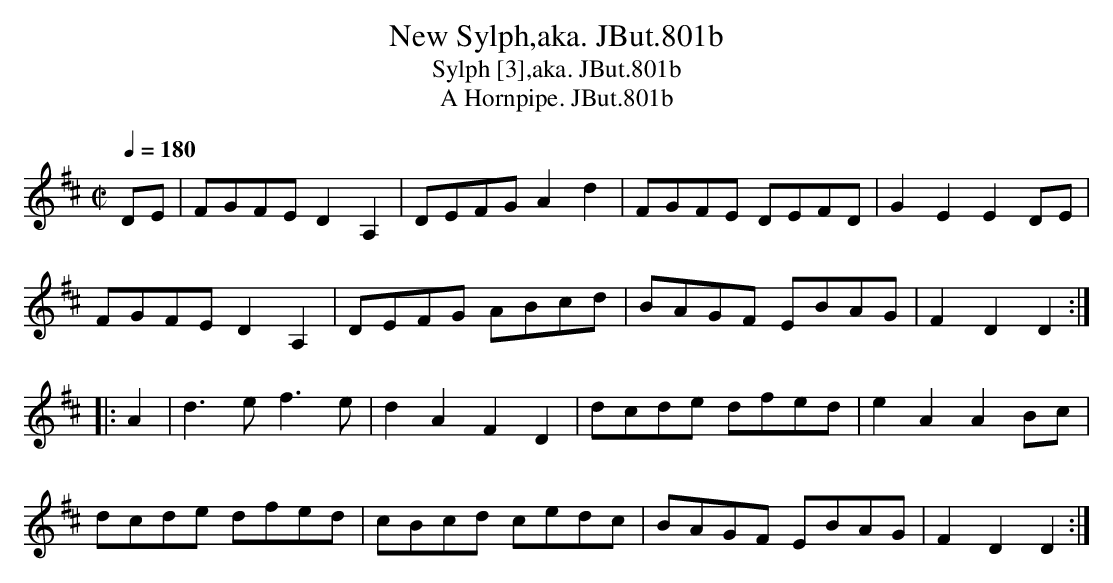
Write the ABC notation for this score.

X:1
T:New Sylph,aka. JBut.801b
T:Sylph [3],aka. JBut.801b
T:Hornpipe. JBut.801b, A
M:C|
L:1/8
Q:1/4=180
K:D
DE|FGFE D2A,2|DEFG A2d2|FGFE DEFD|G2E2E2 DE|
FGFE D2A,2|DEFG ABcd|BAGF EBAG|F2D2D2:|
|:A2|d3ef3e|d2A2F2D2|dcde dfed|e2A2A2 Bc|
dcde dfed|cBcd cedc|BAGF EBAG|F2D2D2:|
